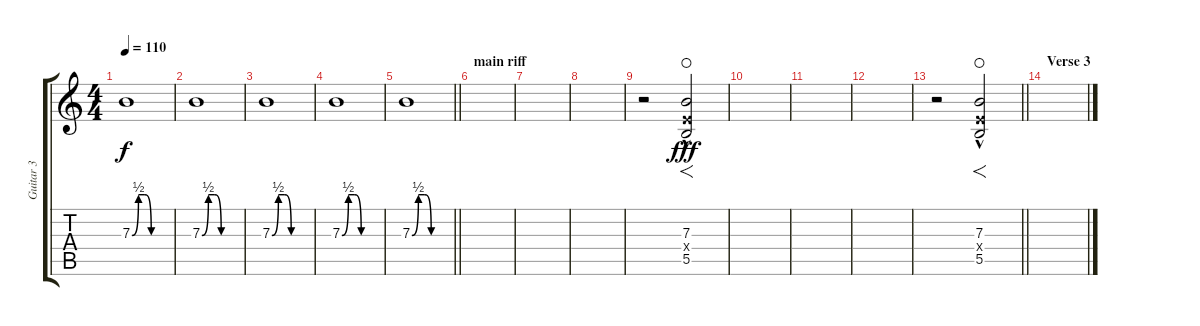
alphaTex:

\track ("Guitar 3" "Guitar 3") {instrument overdrivenguitar}
\staff {score tabs}
\tuning (Db4 Ab3 E3 B2 Gb2 B1) {hide}
\ts (4 4)
\tempo 110
\clef g2
\ks c
7.3{be (custom 0 0 10 2 20 2 30 0 60 0)}.1{dy f} |
7.3{be (custom 0 0 10 2 20 2 30 0 60 0)}.1 |
7.3{be (custom 0 0 10 2 20 2 30 0 60 0)}.1 |
7.3{be (custom 0 0 10 2 20 2 30 0 60 0)}.1 |
\barLineRight lightlight
7.3{be (custom 0 0 10 2 20 2 30 0 60 0)}.1 |
\section ("" "main riff")
|
|
|
r.2 (7.3{hac} 5.4{hac x} 5.5{hac}).2{f dy fff waho} |
|
|
|
\barLineRight lightlight
r.2 (7.3{hac} 5.4{hac x} 5.5{hac}).2{f waho} |
\section ("" "Verse 3")
